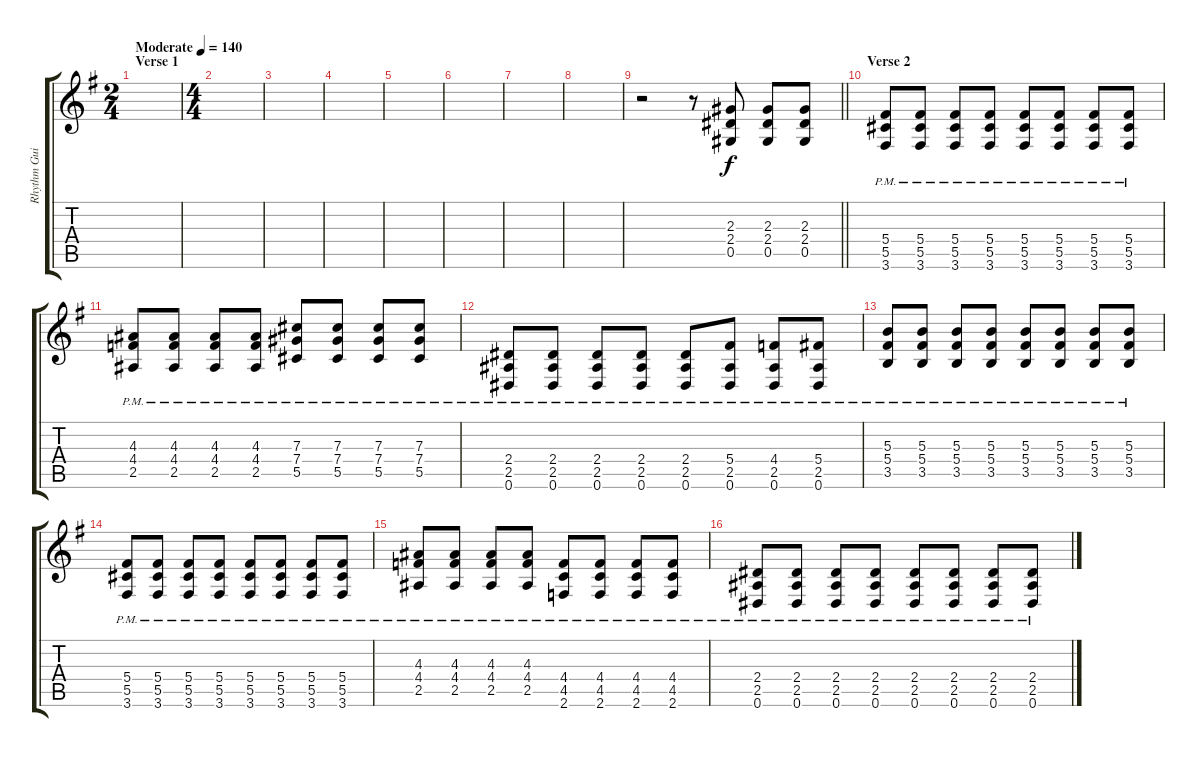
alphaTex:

\track ("Rhythm Guitar - Eddie Reyes" "Rhythm Gui") {instrument overdrivenguitar}
\staff {score tabs}
\tuning (Eb4 Bb3 Gb3 Db3 Ab2 Eb2) {hide}
\ts (2 4)
\section ("" "Verse 1")
\tempo (140 "Moderate")
\clef g2
\ks g
|
\ts (4 4)
|
|
|
|
|
|
|
\barLineRight lightlight
r.2 r.8 (2.3 2.4 0.5).8 (2.3 2.4 0.5).8 (2.3 2.4 0.5).8 |
\section ("" "Verse 2")
(5.4{pm} 5.5{pm} 3.6{pm}).8 (5.4{pm} 5.5{pm} 3.6{pm}).8 (5.4{pm} 5.5{pm} 3.6{pm}).8 (5.4{pm} 5.5{pm} 3.6{pm}).8 (5.4{pm} 5.5{pm} 3.6{pm}).8 (5.4{pm} 5.5{pm} 3.6{pm}).8 (5.4{pm} 5.5{pm} 3.6{pm}).8 (5.4{pm} 5.5{pm} 3.6{pm}).8 |
(4.3{pm} 4.4{pm} 2.5{pm}).8 (4.3{pm} 4.4{pm} 2.5{pm}).8 (4.3{pm} 4.4{pm} 2.5{pm}).8 (4.3{pm} 4.4{pm} 2.5{pm}).8 (7.3{pm} 7.4{pm} 5.5{pm}).8 (7.3{pm} 7.4{pm} 5.5{pm}).8 (7.3{pm} 7.4{pm} 5.5{pm}).8 (7.3{pm} 7.4{pm} 5.5{pm}).8 |
(2.4{pm} 2.5{pm} 0.6{pm}).8 (2.4{pm} 2.5{pm} 0.6{pm}).8 (2.4{pm} 2.5{pm} 0.6{pm}).8 (2.4{pm} 2.5{pm} 0.6{pm}).8 (2.4{pm} 2.5{pm} 0.6{pm}).8 (5.4{pm} 2.5{pm} 0.6{pm}).8 (4.4{pm} 2.5{pm} 0.6{pm}).8 (5.4{pm} 2.5{pm} 0.6{pm}).8 |
(5.3{pm} 5.4{pm} 3.5{pm}).8 (5.3{pm} 5.4{pm} 3.5{pm}).8 (5.3{pm} 5.4{pm} 3.5{pm}).8 (5.3{pm} 5.4{pm} 3.5{pm}).8 (5.3{pm} 5.4{pm} 3.5{pm}).8 (5.3{pm} 5.4{pm} 3.5{pm}).8 (5.3{pm} 5.4{pm} 3.5{pm}).8 (5.3{pm} 5.4{pm} 3.5{pm}).8 |
(5.4{pm} 5.5{pm} 3.6{pm}).8 (5.4{pm} 5.5{pm} 3.6{pm}).8 (5.4{pm} 5.5{pm} 3.6{pm}).8 (5.4{pm} 5.5{pm} 3.6{pm}).8 (5.4{pm} 5.5{pm} 3.6{pm}).8 (5.4{pm} 5.5{pm} 3.6{pm}).8 (5.4{pm} 5.5{pm} 3.6{pm}).8 (5.4{pm} 5.5{pm} 3.6{pm}).8 |
(4.3{pm} 4.4{pm} 2.5{pm}).8 (4.3{pm} 4.4{pm} 2.5{pm}).8 (4.3{pm} 4.4{pm} 2.5{pm}).8 (4.3{pm} 4.4{pm} 2.5{pm}).8 (4.4{pm} 4.5{pm} 2.6{pm}).8 (4.4{pm} 4.5{pm} 2.6{pm}).8 (4.4{pm} 4.5{pm} 2.6{pm}).8 (4.4{pm} 4.5{pm} 2.6{pm}).8 |
(2.4{pm} 2.5{pm} 0.6{pm}).8 (2.4{pm} 2.5{pm} 0.6{pm}).8 (2.4{pm} 2.5{pm} 0.6{pm}).8 (2.4{pm} 2.5{pm} 0.6{pm}).8 (2.4{pm} 2.5{pm} 0.6{pm}).8 (2.4{pm} 2.5{pm} 0.6{pm}).8 (2.4{pm} 2.5{pm} 0.6{pm}).8 (2.4{pm} 2.5{pm} 0.6{pm}).8
